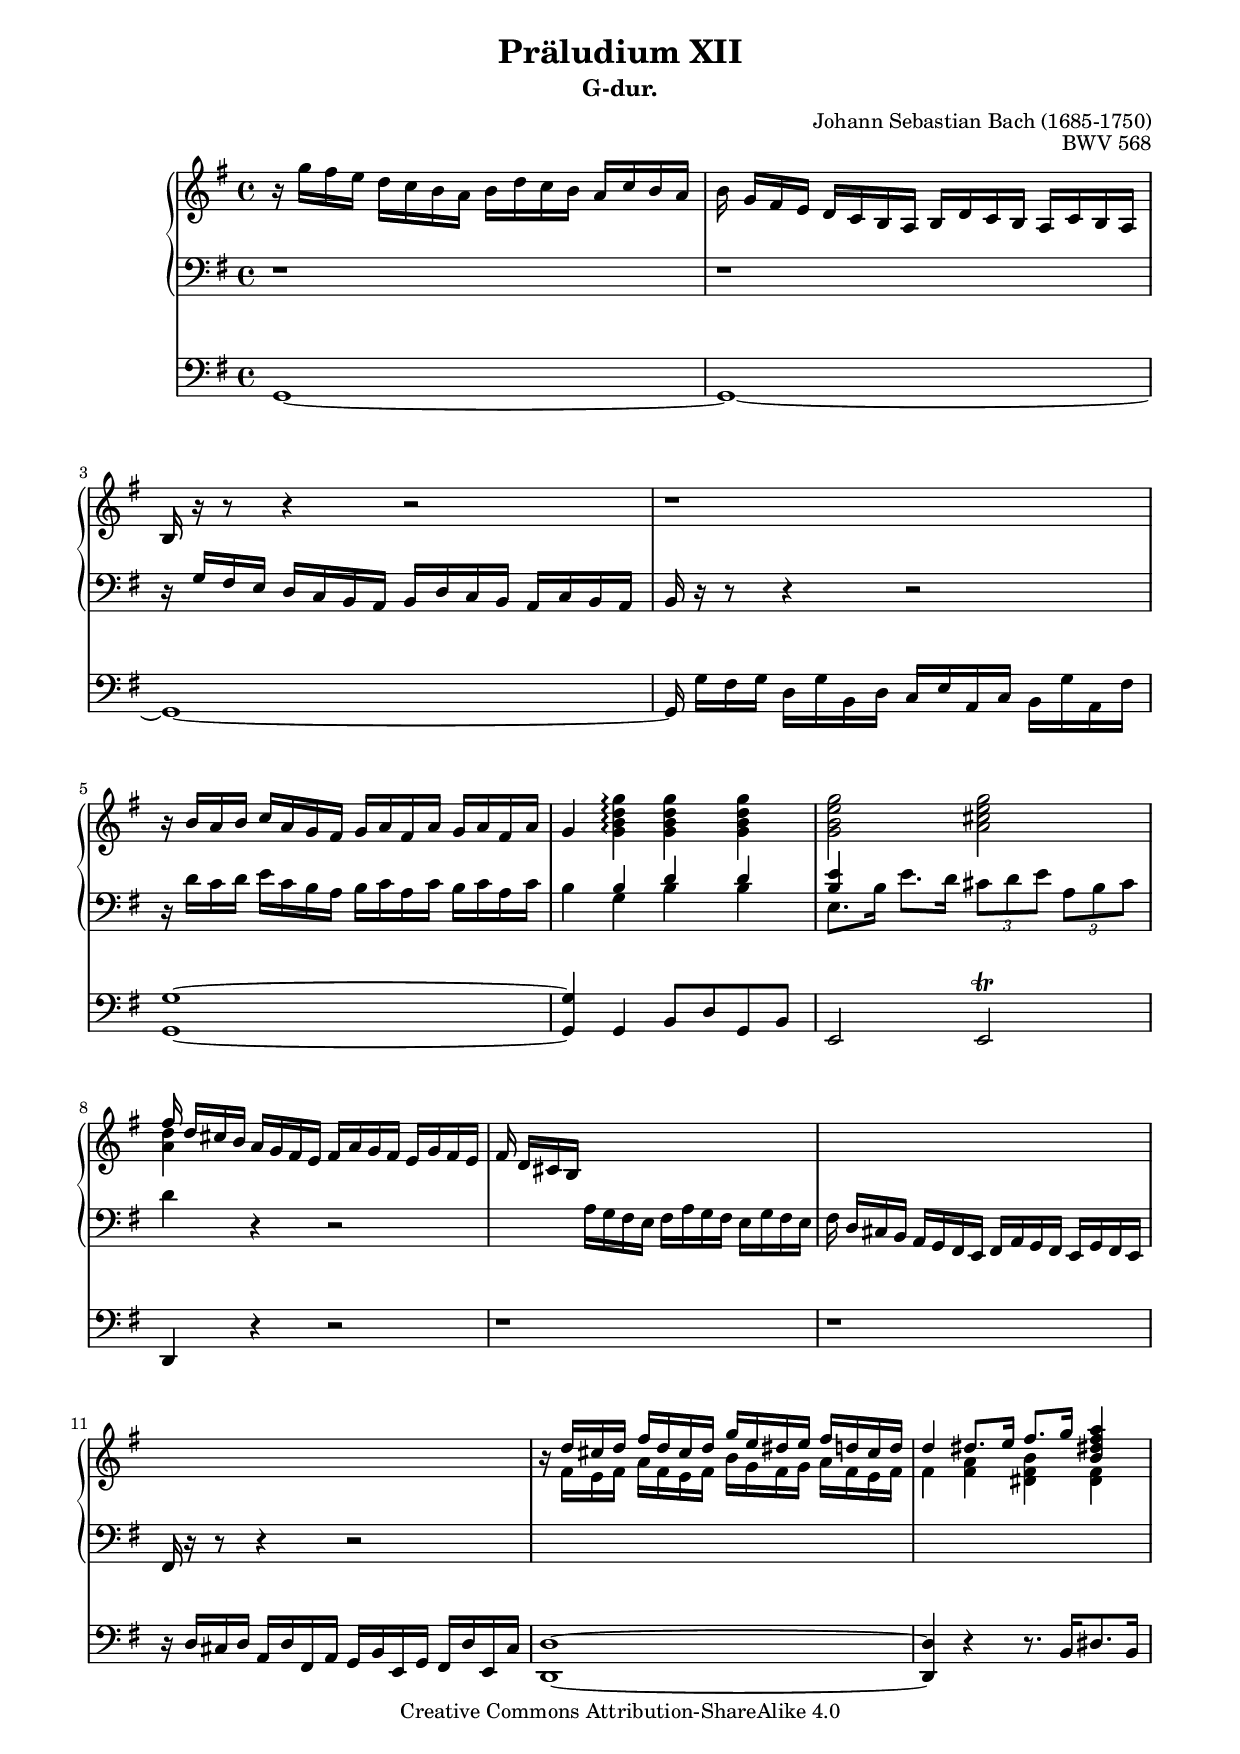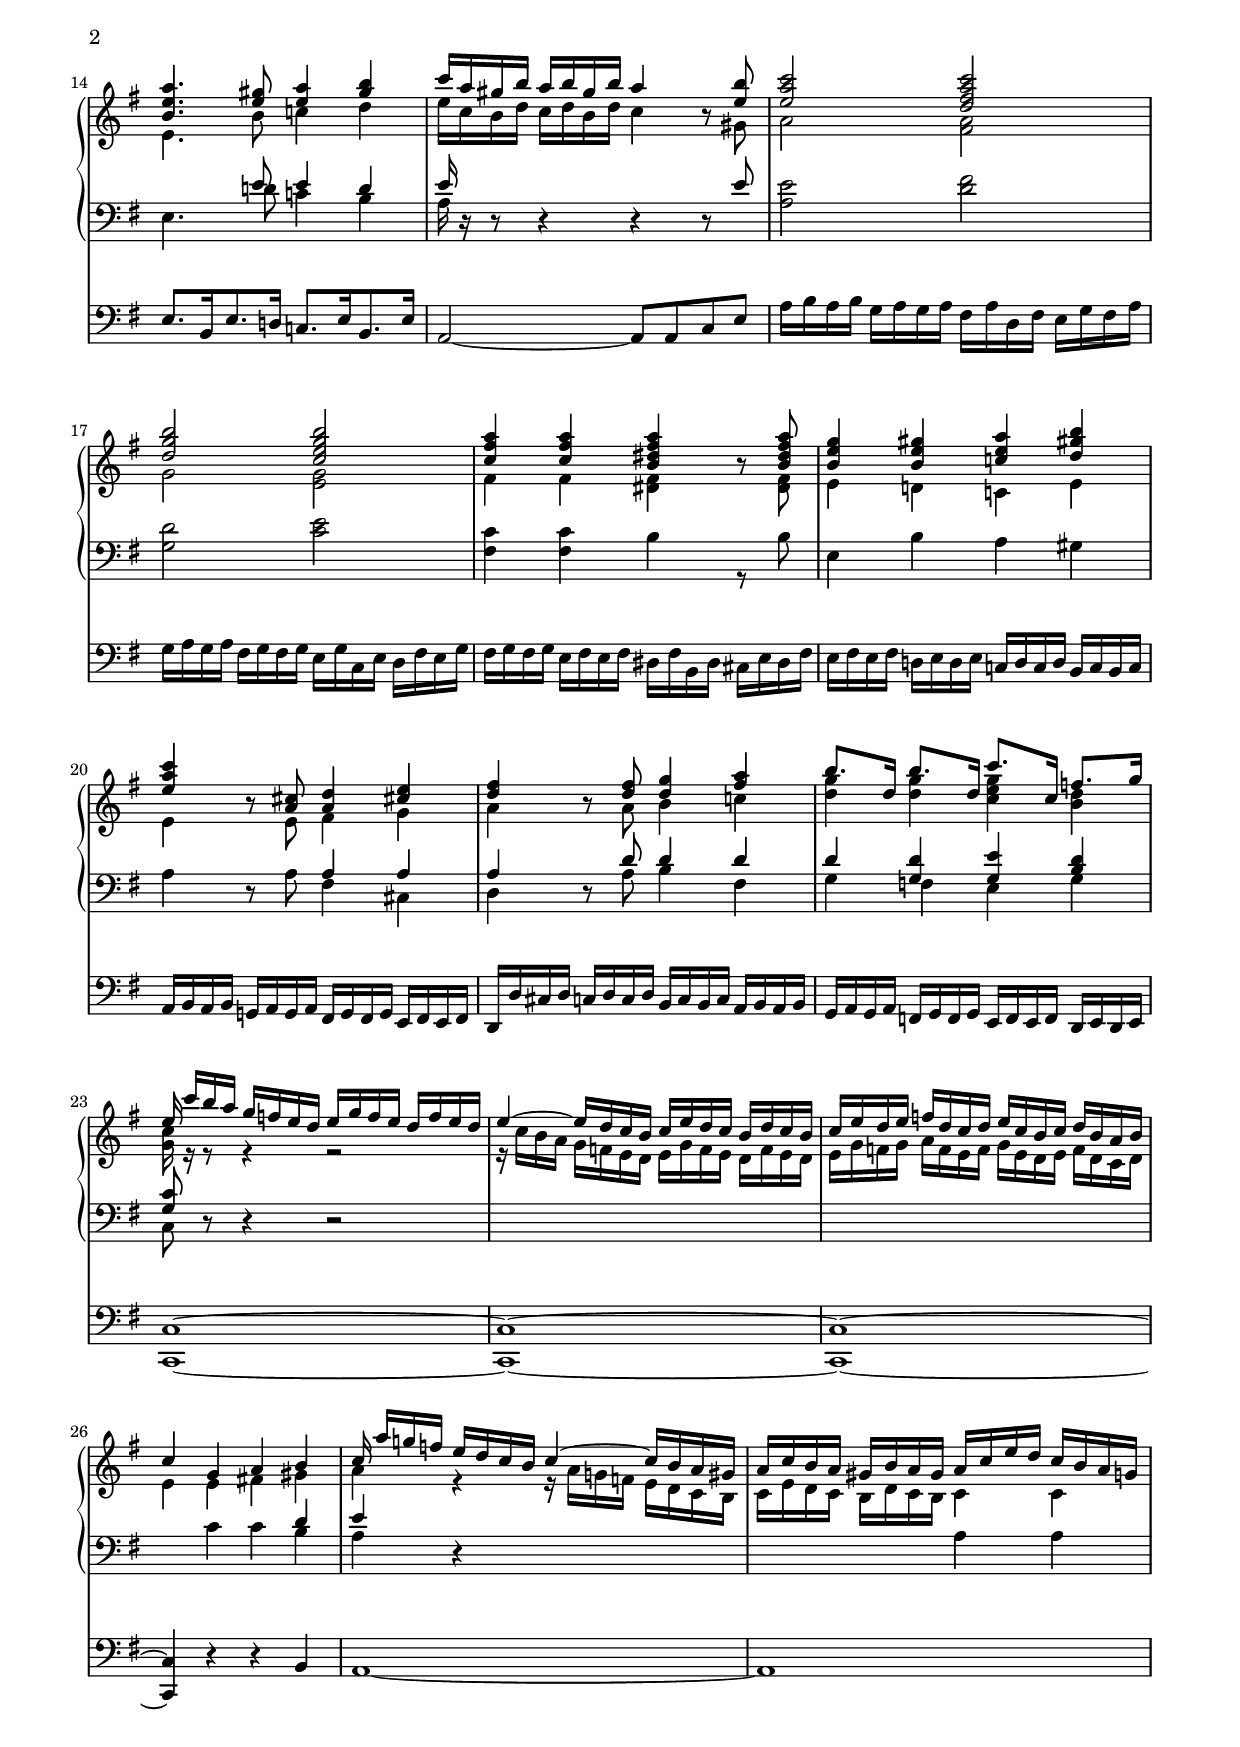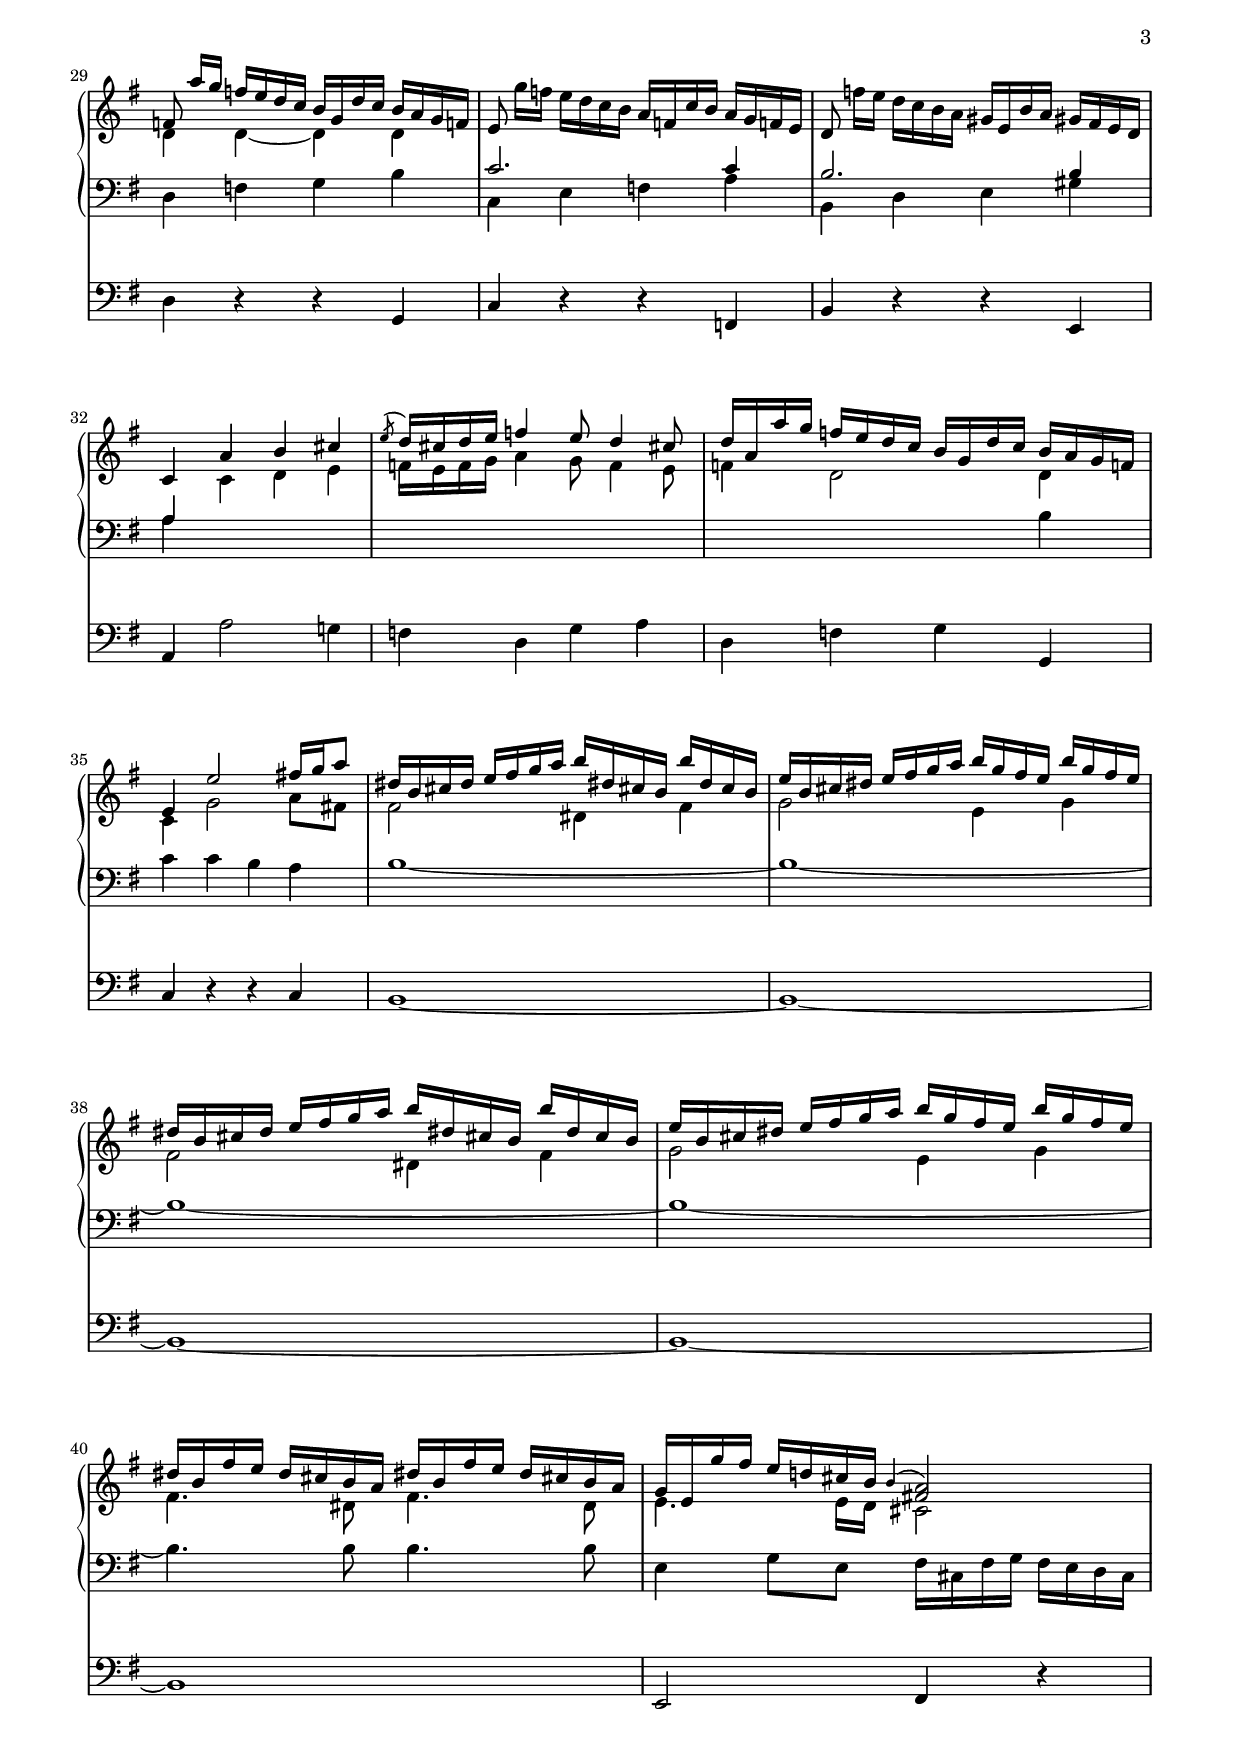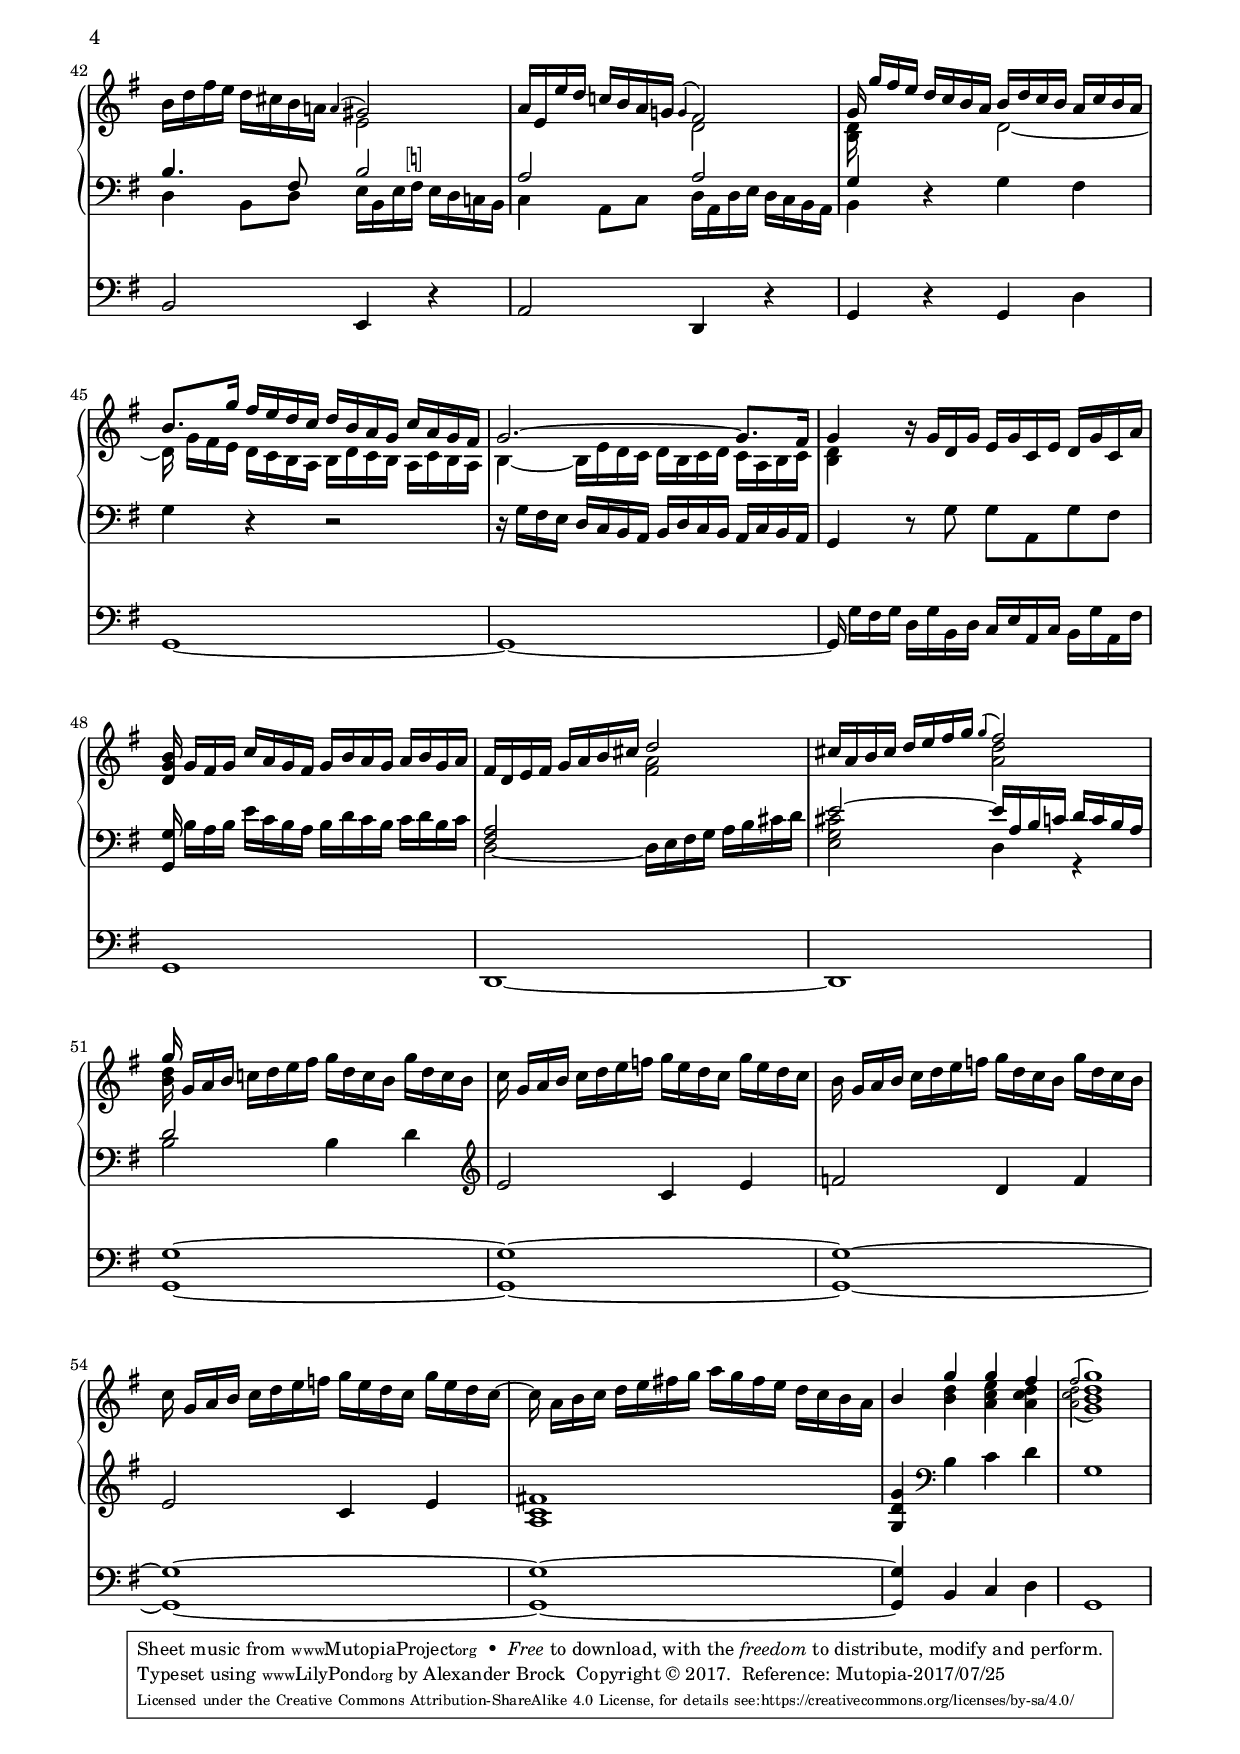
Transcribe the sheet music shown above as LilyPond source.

\version "2.19.65"

\paper {
    page-top-space = #0.0
    %indent = 0.0
    line-width = 18.0\cm
    ragged-bottom = ##f
    ragged-last-bottom = ##f
}

%#(set-default-paper-size "a4")

#(set-global-staff-size 18)

\header {
        title = "Präludium XII"
        subtitle = "G-dur."
%        piece = "1. Adagio"
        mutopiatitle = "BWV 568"
        composer = "Johann Sebastian Bach (1685-1750)"
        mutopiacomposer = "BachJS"
        opus = "BWV 568"
%        date = "1720"
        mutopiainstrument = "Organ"
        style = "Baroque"
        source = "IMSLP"
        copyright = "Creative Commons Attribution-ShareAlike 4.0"
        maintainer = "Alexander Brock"
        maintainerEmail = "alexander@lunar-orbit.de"
	
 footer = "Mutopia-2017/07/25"
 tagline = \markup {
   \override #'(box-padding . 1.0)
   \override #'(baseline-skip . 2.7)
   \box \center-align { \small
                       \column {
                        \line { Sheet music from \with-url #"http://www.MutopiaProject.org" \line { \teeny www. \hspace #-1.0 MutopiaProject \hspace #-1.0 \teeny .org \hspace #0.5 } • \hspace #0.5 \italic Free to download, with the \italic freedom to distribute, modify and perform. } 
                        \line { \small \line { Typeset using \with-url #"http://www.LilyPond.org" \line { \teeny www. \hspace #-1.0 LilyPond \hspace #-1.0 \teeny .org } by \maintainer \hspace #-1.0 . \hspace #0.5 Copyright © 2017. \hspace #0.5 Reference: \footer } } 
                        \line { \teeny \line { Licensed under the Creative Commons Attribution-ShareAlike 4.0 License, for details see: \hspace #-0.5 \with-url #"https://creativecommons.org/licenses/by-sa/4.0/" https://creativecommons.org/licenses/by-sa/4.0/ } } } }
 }
}

melodyRight = \relative c'' {
  r16 g'  fis e d c b  a b d c  b a c b a
  b \noBeam g16 fis e d c b a b d c b a c b a
  b r r8 r4 r2
  r1
  r16  b' a b c a g fis g a fis a g a fis a16
  g4 <g b d g> \arpeggio<g b d g> <g b d g> <g b e g>2 <a cis e g>
  << {fis'16 \noBeam d cis b} \\ {<a d>4} >> a16 g fis e fis a g fis e g fis e
  fis \noBeam  d cis b s2.
  s1
  s1
  r16  << {d' cis d fis d cis16 d g e dis e fis d cis d} \\
          {fis, e fis a fis e fis b g fis g a fis e fis} >>
  << {d'4 dis8.   e16 fis8.  g16 <b, dis! fis a>4
      <b e a>4. <e gis>8  <e a>4 <gis b> 
       c16  a gis b a b gis b a4 r8  <e b'>
      <e a c>2 <d fis a c> |
      <d g b>2 <c e g b> |
      <c fis a>4 q <b dis fis a> r8  <b dis fis a> |
       <b e g>4 <b e gis> <c! e a> <d gis! b> |
        <e a c>4 r8 <a, cis> <a d>4 <cis! e> |
         <d fis>4 r8 <d fis> <d g>4 <fis a>  |
          b8. d,16 b'8. d,16 c'8. c,16 f8. g16 |
           e16 \noBeam c' b a g f e d e g f e d f e d |
            e4~ e16 d c b  c e d c b d c b |
             c16 e d e f d c d e c b c d b a b |
              c4 g a b |
    c16 \noBeam a'16  g! f e d c b c4~ c16 b a gis  |
    a c b a gis b a gis a c e d c b a g |
    f8 \noBeam a'16 g f e d c b g d' c b a g f! |
    e8 \noBeam  \stemNeutral g'16 f e d c b a f c' b a g f! e |
    d8 \noBeam  f'16 e d c b a gis e b' a gis! fis e d |
     c4 \stemUp a' b cis \acciaccatura e8 d16 cis16 d e f4 e8 d4 cis!8 |
     d16 a a' g f e d c b g d' c b a g f! |
    e4 e'2 fis!16 g a8 |
    dis,16 b cis dis e fis g a b dis,! cis! b b' dis, cis b |
     e16 b cis dis e fis g a b g fis e b' g fis e |
      dis16 b cis dis e fis g a b dis,! cis! b b' dis, cis b |
       e16 b cis dis e fis g a b g fis e b' g fis e |
        dis16 b fis' e dis cis b a dis! b fis' e dis cis! b a  |
    g e g' fis e d! cis b  \acciaccatura  b4 <fis! a>2 |
     \stemNeutral b16 d fis e d cis b a!  \acciaccatura a4 gis2 |
    a16 e e' d c! b a g! \acciaccatura  g4 fis2 |
     g16 \noBeam \stemUp g' fis e d c b a b d c b a c b a  |
   b8. g'16  fis16 e d c d b a g c a g fis |
    g2.~ g8. fis16 |
     g4 r16 g d g e g c, e d g c, a' |
      <d, g b>16 \noBeam \stemNeutral g fis g c a g fis g b a g a b g a |
       fis16 d e fis g a b cis \stemUp d2 |
   cis16 a b cis d e fis g \acciaccatura g4  fis2 |
    g16\noBeam \stemNeutral g, a b c! d e fis g d c b g' d c b |
     c16\noBeam g a b c d e f g e d c g' e d c |
      b16\noBeam g a b c d e f g d c b g' d c b |
       c16\noBeam g a b c d e f g e d c g' e d c~ |
        c16\noBeam a b c d e fis! g a g fis e d c b a |
         \stemUp b4 g' g fis |
         \acciaccatura fis2 g1
        
     }
     \\ {
       fis,4 <fis a>4 <dis fis b> <dis fis>  |
       e4. b'8  c!4 d |
        e16 c b d c d b d 
        c4 r8 gis |
     a2  <fis a>2 |
      g2 <e g> |
       fis4 fis <dis fis> r8 <dis fis>8 |
        e4 d! c! e |
         e4 r8 e fis4 g |
          a4 r8  a8 b4 c! |
     <d g>4 q <c e g> <b d> |
      <g c>16 r r8 r4 r2 |
       r16 c b a g f e d e g f e d f e d |
        e16 g f g a f e f g e d e f d c d  |
     e4  e4 fis! gis  |
     a r r16  a16 g! f e d c b c e d c b d c b c4 c |
      d4 d~ d d |
      s1 |
      s1 |
      s4  c4 d e |
       f16 e f g  a4 g8 f4 e8 |
        f4 d2 d4 |
         c4 g'2 a8 fis! |
          fis2 dis4 fis4 |
          g2  e4 g |
          fis2 dis4 fis4 |
          g2 e4 g  |
          fis4. dis8 fis4. dis8 |
           e4. e16 d cis2 |
           s2 e2 |
           s2  d2 |
            <b d>16 s s8 s4  d2~  |
            d16\noBeam  g16 fis e d c b a b d c b a c b a |
             b4~ b16 e d c d b c d c a b c |
              <b d>4 r16 s s8 s2|
              s1|
              s2 <fis' a>2 |
    s2 <a d> |
     <b d>16 s s8 s4 s2 |
     s1 |
     s1 |
     s1 |
     s1 |
     s4 q4 <a c e> <a c d> |
     \acciaccatura q2 <g b d>1
  } >>
}

melody = << \melodyRight >>

rhup = \relative c' {
  d,1\rest |
  d1\rest |
   d16\rest g fis e d c b a b d c b a c b a  |
   b d\rest d8\rest d4\rest d2\rest |
    d16\rest \stemNeutral d' c d e c b a b c a c b c a c |
     b4\stemUp b d d |
      <b e>4 s4 s2 |
       s4 d,\rest d2\rest |
       s4  \stemNeutral a'16 g fis e fis a g fis e g fis e |
        fis16\noBeam  d cis b a g fis e fis a g fis e g fis e |
         fis16 r r8 r4 r2 |
         s1 |
         s1 |
         s4.\stemUp  e''8 e4 d |
          e16 r r8 r4 r r8 e
   s1 |
   s1 |
   s1 |
   s1 |
   s4 r8 s  a,4  a4  |
    a4 r8 d d4 d |
     d4 <g, d'> <g e'> <b d> |
      <g c>8 r r4 r2 |
  s1 |
  s1 |
  s4 s s d'4 |
   e4 r s2 |
   s1 |
   s1 |
    c2. c4 |
     b2. b4 |
      a4 s s2 |
      s1 |
  s1 |
  s1 |
  s1 |
  s1 |
  s1 |
  s1 |
  s1 |
  s1 |
  b4. fis8 b2 |
   a2 a |
    g4 r s2 |
    s4 r4 r2 |
  \stemNeutral r16 g16 fis e d c b a b d c b a c b a  |
  g4 r8 g' g a, g' fis |
   <g, g'>16 \noBeam b' a b e c b a b d c b c d b c |
   \stemUp <fis, a>2 s |
    e'2~ e16 a, b c d c b a |
     d2 s |
     \clef treble
    e2 c4 e |
     f2 d4 f |
      e2 c4 e4 |
  <a, c fis!>1 |
   <g d' g>4 \clef bass \stemNeutral b4 c d |
    g,1
   
}

rhdown = \relative c' {
s1 |
s |
s |
s |
s |
s4  g4 b b |
 e,8. b'16 e8. d16  \tuplet 3/2 { cis8 d e}\tuplet 3/2 { a, b cis} |
       d4 s s2 |
       s1 |
       s1 |
       s16 r r8 r4 r2 | 
       s1 |
       s1 |
        e,4. d'!8 c!4 b |
         a16 r r8 r4 r r8 s |
    <a e'>2 <d fis> |
     <g, d'>2 <c e> |
      <fis, c'>4 q b r8 b |
       e,4 b' a gis |
        a4 r8 a fis4 cis |
         d4 r8 a' b4  fis |
          g4 f e g |
             c,8 r r4 r2 |
  s1 |
  s1 |
  s4 c'4  c b |
  a  r s2 |
  s2  a4 a |
   d,4 f g b |
    c,4 e f a |
     b,4 d e gis a s s2 |
     s1 |
 s2. b4  |
  c4 c b a  |
  b1~ |
  b1~ |
  b1~ |
  b1~ |
  b4. b8 b4. b8 |
   e,4 g8  e8 fis16 cis fis g fis e d cis |
    d4 b8 d e16 b e fis^\markup{\smaller{\bracket\natural}} e d c! b |
   c4 a8 c d16 a d e d c b a  |
   b4 r g' fis  |
   g r r2 |
   r16 s s8 s4 s2 |
   s4 r8 s s2 |
   s1 |
    d2~ d16 e fis g a b cis d |
     <e, g cis>2 d4 r |
      b'2 b4 d
}

pedal = \relative c {
  \clef bass
   g1~ |
    g1~ |
     g1~ |
      g16\noBeam  g' fis g d g b, d c e a, c b g' a, fis' |
       <g, g'>1~ |
        q4 g b8 d g, b |
         e,2 e^\trill |
          d4 r r2 |
  r1 |
  r |
   r16 d' cis d a d fis, a  g b e, g fis d' e, cis' |
    <d, d'>1~ |
     q4 r r8. b'16[ dis8. b16] |
      e8.[ b16 e8. d!16] c!8.[ e16 b8. e16] |
       a,2~ a8 a c e |
        a16 b a b g a g a fis a d, fis e g fis a |
         g16 a g a fis g fis g e g c, e d fis e g |
          fis16 g fis g e fis e fis dis fis b, dis cis e dis fis |
           e16 fis e fis d! e d e c! d c d b c b c  |
           a b a b g! a g a fis g fis g e fis e fis |
            d16 d' cis d c d c d b c b c a b a b |
             g16 a g a f g f g e f e f d e d e |
              <c c'>1~ |
   q1~ |
    q1~ |
     q4 r r b' |
      a1~ |
       a1 |
        d4 r r g, |
        c r r f, |
        b r4 r  e,|
  a  a'2 g!4 |
   f4 d g a |
    d,4 f g g, |
     c4 r r c |
      b1~ |
      
      b1~ |
      b1~ |
      b1~ |
      b1 |
   e,2 fis4 r |
    b2 e,4 r |
     a2 d,4 r |
      g4 r g d' |
       g,1~ |
        g1~ |
         g16\noBeam  g' fis g d g b, d c e a, c b g' a, fis' |
          g,1 |
   d1~ |
    d1 |
   <g g'>1~ |
   <g g'>1~ |
   <g g'>1~ |
   <g g'>1~ |
   <g g'>1~ |
   <g g'>4  b4 c d |
    g,1|
   
              
}

rh = << \clef bass \rhup \\ \rhdown >>

% The score definition

\score {
<<

  \new PianoStaff <<
    \new Staff \with {
      \consists #Merge_rests_engraver
    }
    <<
      \set Staff.midiInstrument = #"church organ"
      \new Voice { \key g \major << \melody >> }
    >>
    \new Staff \with {
      \consists #Merge_rests_engraver
    }
    <<
      \set Staff.midiInstrument = #"church organ"
      \new Voice { \key g \major \rh }
    >>
    
  >>
  \new Staff {
    \set Staff.midiInstrument = #"church organ"

    \key g \major \pedal }

>>

	\layout { }
 	 \midi { \tempo 4=90}
}
